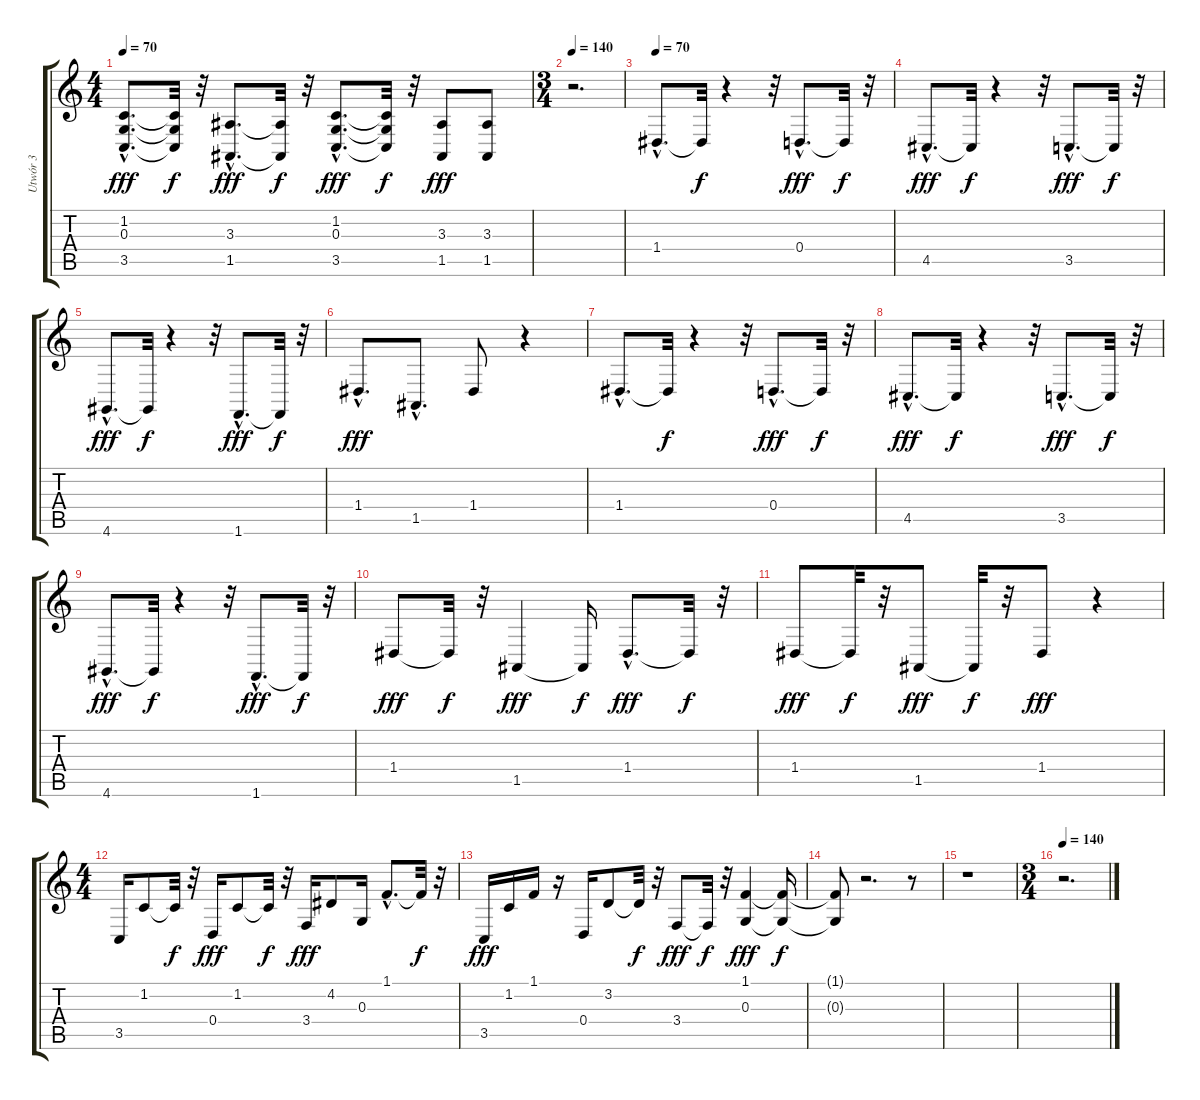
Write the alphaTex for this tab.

\track ("Utwór 3" "Utwór 3") {instrument acousticgrandpiano}
\staff {score tabs}
\tuning (E4 B3 G3 D3 A2 E2) {hide}
\ts (4 4)
\tempo 70
\clef g2
\ks c
(1.2{hac} 0.3{hac} 3.5{hac}).8{d dy fff} (1.2{t} 0.3{t} 3.5{t}).32{dy f} r.32 (3.3{hac} 1.5{hac}).8{d dy fff} (3.3{t} 1.5{t}).32{dy f} r.32 (1.2{hac} 0.3{hac} 3.5{hac}).8{d dy fff} (1.2{t} 0.3{t} 3.5{t}).32{dy f} r.32 (3.3 1.5).8{dy fff} (3.3 1.5).8 |
\ts (3 4)
\tempo 140
r.2{d} |
\tempo 70
1.4{hac}.8{d} 1.4{t}.32{dy f} r.4 r.32 0.4{hac}.8{d dy fff} 0.4{t}.32{dy f} r.32 |
4.5{hac}.8{d dy fff} 4.5{t}.32{dy f} r.4 r.32 3.5{hac}.8{d dy fff} 3.5{t}.32{dy f} r.32 |
4.6{hac}.8{d dy fff} 4.6{t}.32{dy f} r.4 r.32 1.6{hac}.8{d dy fff} 1.6{t}.32{dy f} r.32 |
1.4{hac}.8{d dy fff} 1.5{hac}.8{d} 1.4.8 r.4 |
1.4{hac}.8{d} 1.4{t}.32{dy f} r.4 r.32 0.4{hac}.8{d dy fff} 0.4{t}.32{dy f} r.32 |
4.5{hac}.8{d dy fff} 4.5{t}.32{dy f} r.4 r.32 3.5{hac}.8{d dy fff} 3.5{t}.32{dy f} r.32 |
4.6{hac}.8{d dy fff} 4.6{t}.32{dy f} r.4 r.32 1.6{hac}.8{d dy fff} 1.6{t}.32{dy f} r.32 |
1.4.8{dy fff} 1.4{t}.32{dy f} r.32 1.5.4{dy fff} 1.5{t}.16{dy f} 1.4{hac}.8{d dy fff} 1.4{t}.32{dy f} r.32 |
1.4.8{dy fff} 1.4{t}.32{dy f} r.32 1.5.8{dy fff} 1.5{t}.32{dy f} r.32 1.4.8{dy fff} r.4 |
\ts (4 4)
3.5.16 1.2.8 1.2{t}.32{dy f} r.32 0.4.16{dy fff} 1.2.8 1.2{t}.32{dy f} r.32 3.4.16{dy fff} 4.2.8 0.3.16 1.1{hac}.8{d} 1.1{t}.32{dy f} r.32 |
3.5.16{dy fff} 1.2.16 1.1.16 r.16 0.4.16 3.2.8 3.2{t}.32{dy f} r.32 3.4.8{dy fff} 3.4{t}.32{dy f} r.32 (1.1 0.3).4{dy fff} (1.1{t} 0.3{t}).16{dy f} |
(1.1{t} 0.3{t}).8 r.2{d} r.8 |
r.1 |
\ts (3 4)
\tempo 140
r.2{d}
